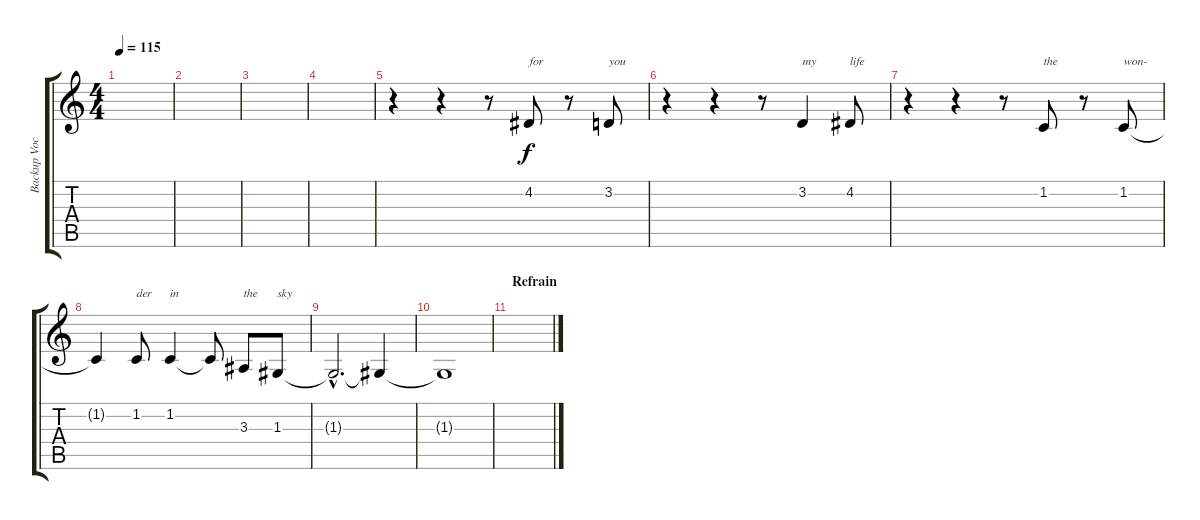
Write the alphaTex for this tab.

\track ("Backup Vocals" "Backup Voc") {instrument lead8bassandlead}
\staff {score tabs}
\tuning (E4 B3 G3 D3 A2 E2) {hide}
\ts (4 4)
\tempo 115
\clef g2
\ks c
|
|
|
|
r.4 r.4 r.8 4.2.8{txt "for"} r.8 3.2.8{txt "you"} |
r.4 r.4 r.8 3.2.4{txt "my"} 4.2.8{txt "life"} |
r.4 r.4 r.8 1.2.8{txt "the"} r.8 1.2.8{txt "won-"} |
1.2{t}.4 1.2.8{txt "der"} 1.2.4{txt "in"} 1.2{t}.8 3.3.8{txt "the"} 1.3.8{txt "sky"} |
1.3{hac t}.2{d} 1.3{t}.4 |
1.3{t}.1 |
\section ("" "Refrain")
